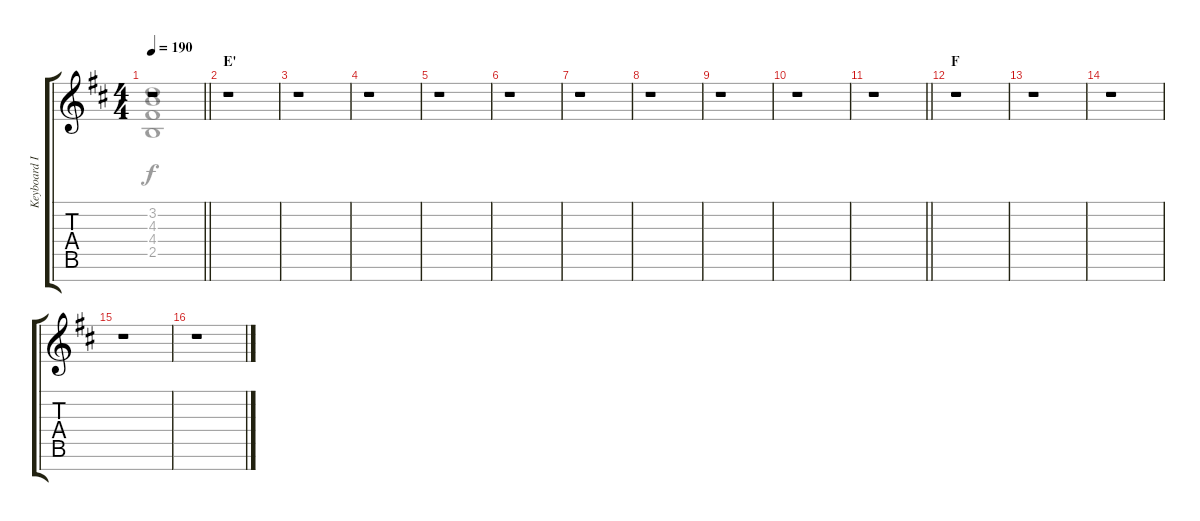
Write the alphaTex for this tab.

\track ("Keyboard II" "Keyboard I") {instrument fx5brightness}
\staff {score tabs}
\tuning (E5 B4 G4 D4 A3 E3 B2) {hide}
\voice
\ts (4 4)
\tempo 190
\clef g2
\barLineRight lightlight
\ks d
r.1{dy f} |
\section ("" "E'")
r.1 |
r.1 |
r.1 |
r.1 |
r.1 |
r.1 |
r.1 |
r.1 |
r.1 |
\barLineRight lightlight
r.1 |
\section ("" "F")
r.1 |
r.1 |
r.1 |
r.1 |
r.1
\voice
\clef g2
\ottava regular
\simile none
\barLineRight lightlight
\ks d
(3.2{t} 4.3{t} 4.4{t} 2.5{t}).1{dy f} |
|
|
|
|
|
|
|
|
|
\barLineRight lightlight
|
|
|
|
|
